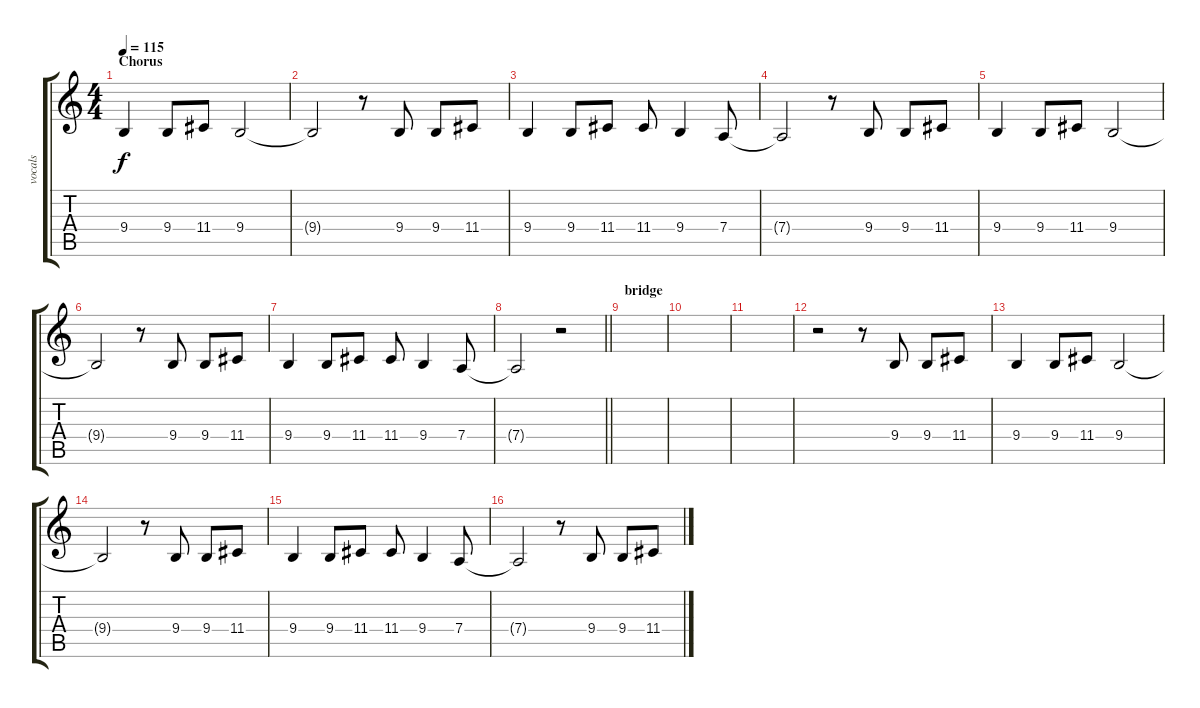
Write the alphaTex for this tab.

\track ("vocals" "vocals") {instrument lead2sawtooth}
\staff {score tabs}
\tuning (E4 B3 G3 D3 A2 E2) {hide}
\ts (4 4)
\section ("" "Chorus")
\tempo 115
\clef g2
\ks c
9.4.4{dy f} 9.4.8 11.4.8 9.4.2 |
9.4{t}.2 r.8 9.4.8 9.4.8 11.4.8 |
9.4.4 9.4.8 11.4.8 11.4.8 9.4.4 7.4.8 |
7.4{t}.2 r.8 9.4.8 9.4.8 11.4.8 |
9.4.4 9.4.8 11.4.8 9.4.2 |
9.4{t}.2 r.8 9.4.8 9.4.8 11.4.8 |
9.4.4 9.4.8 11.4.8 11.4.8 9.4.4 7.4.8 |
\barLineRight lightlight
7.4{t}.2 r.2 |
\section ("" "bridge")
|
|
|
r.2 r.8 9.4.8 9.4.8 11.4.8 |
9.4.4 9.4.8 11.4.8 9.4.2 |
9.4{t}.2 r.8 9.4.8 9.4.8 11.4.8 |
9.4.4 9.4.8 11.4.8 11.4.8 9.4.4 7.4.8 |
7.4{t}.2 r.8 9.4.8 9.4.8 11.4.8
